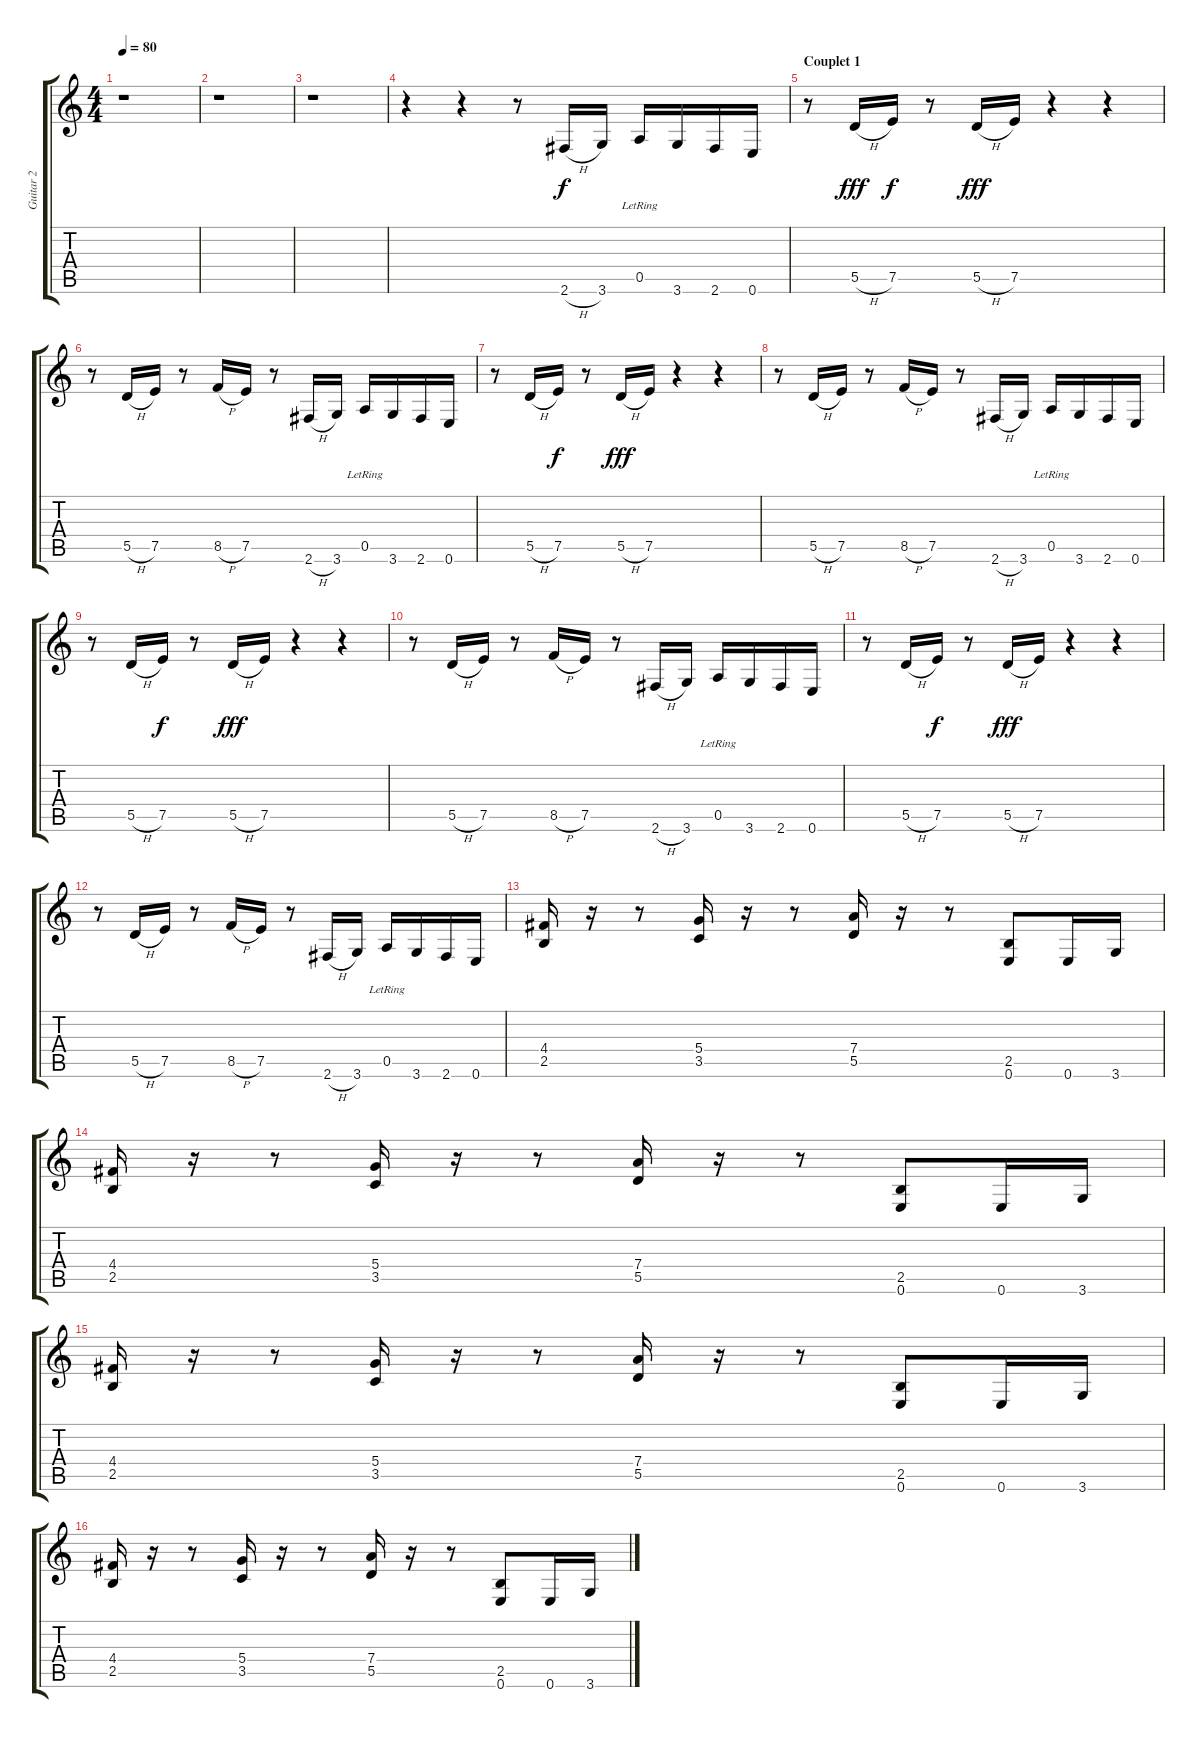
\track ("Guitar 2" "Guitar 2") {instrument distortionguitar}
\staff {score tabs}
\tuning (E4 B3 G3 D3 A2 E2) {hide}
\ts (4 4)
\tempo 80
\clef g2
\ks c
r.1{dy f} |
r.1 |
r.1 |
r.4 r.4 r.8 2.6{h}.16 3.6.16 0.5{lr}.16 3.6.16 2.6.16 0.6.16 |
\section ("" "Couplet 1")
r.8 5.5{h}.16{dy fff} 7.5.16{dy f} r.8 5.5{h}.16{dy fff} 7.5.16 r.4 r.4 |
r.8 5.5{h}.16 7.5.16 r.8 8.5{h}.16 7.5.16 r.8 2.6{h}.16 3.6.16 0.5{lr}.16 3.6.16 2.6.16 0.6.16 |
r.8 5.5{h}.16 7.5.16{dy f} r.8 5.5{h}.16{dy fff} 7.5.16 r.4 r.4 |
r.8 5.5{h}.16 7.5.16 r.8 8.5{h}.16 7.5.16 r.8 2.6{h}.16 3.6.16 0.5{lr}.16 3.6.16 2.6.16 0.6.16 |
r.8 5.5{h}.16 7.5.16{dy f} r.8 5.5{h}.16{dy fff} 7.5.16 r.4 r.4 |
r.8 5.5{h}.16 7.5.16 r.8 8.5{h}.16 7.5.16 r.8 2.6{h}.16 3.6.16 0.5{lr}.16 3.6.16 2.6.16 0.6.16 |
r.8 5.5{h}.16 7.5.16{dy f} r.8 5.5{h}.16{dy fff} 7.5.16 r.4 r.4 |
r.8 5.5{h}.16 7.5.16 r.8 8.5{h}.16 7.5.16 r.8 2.6{h}.16 3.6.16 0.5{lr}.16 3.6.16 2.6.16 0.6.16 |
(4.4 2.5).16 r.16 r.8 (5.4 3.5).16 r.16 r.8 (7.4 5.5).16 r.16 r.8 (2.5 0.6).8 0.6.16 3.6.16 |
(4.4 2.5).16 r.16 r.8 (5.4 3.5).16 r.16 r.8 (7.4 5.5).16 r.16 r.8 (2.5 0.6).8 0.6.16 3.6.16 |
(4.4 2.5).16 r.16 r.8 (5.4 3.5).16 r.16 r.8 (7.4 5.5).16 r.16 r.8 (2.5 0.6).8 0.6.16 3.6.16 |
(4.4 2.5).16 r.16 r.8 (5.4 3.5).16 r.16 r.8 (7.4 5.5).16 r.16 r.8 (2.5 0.6).8 0.6.16 3.6.16
